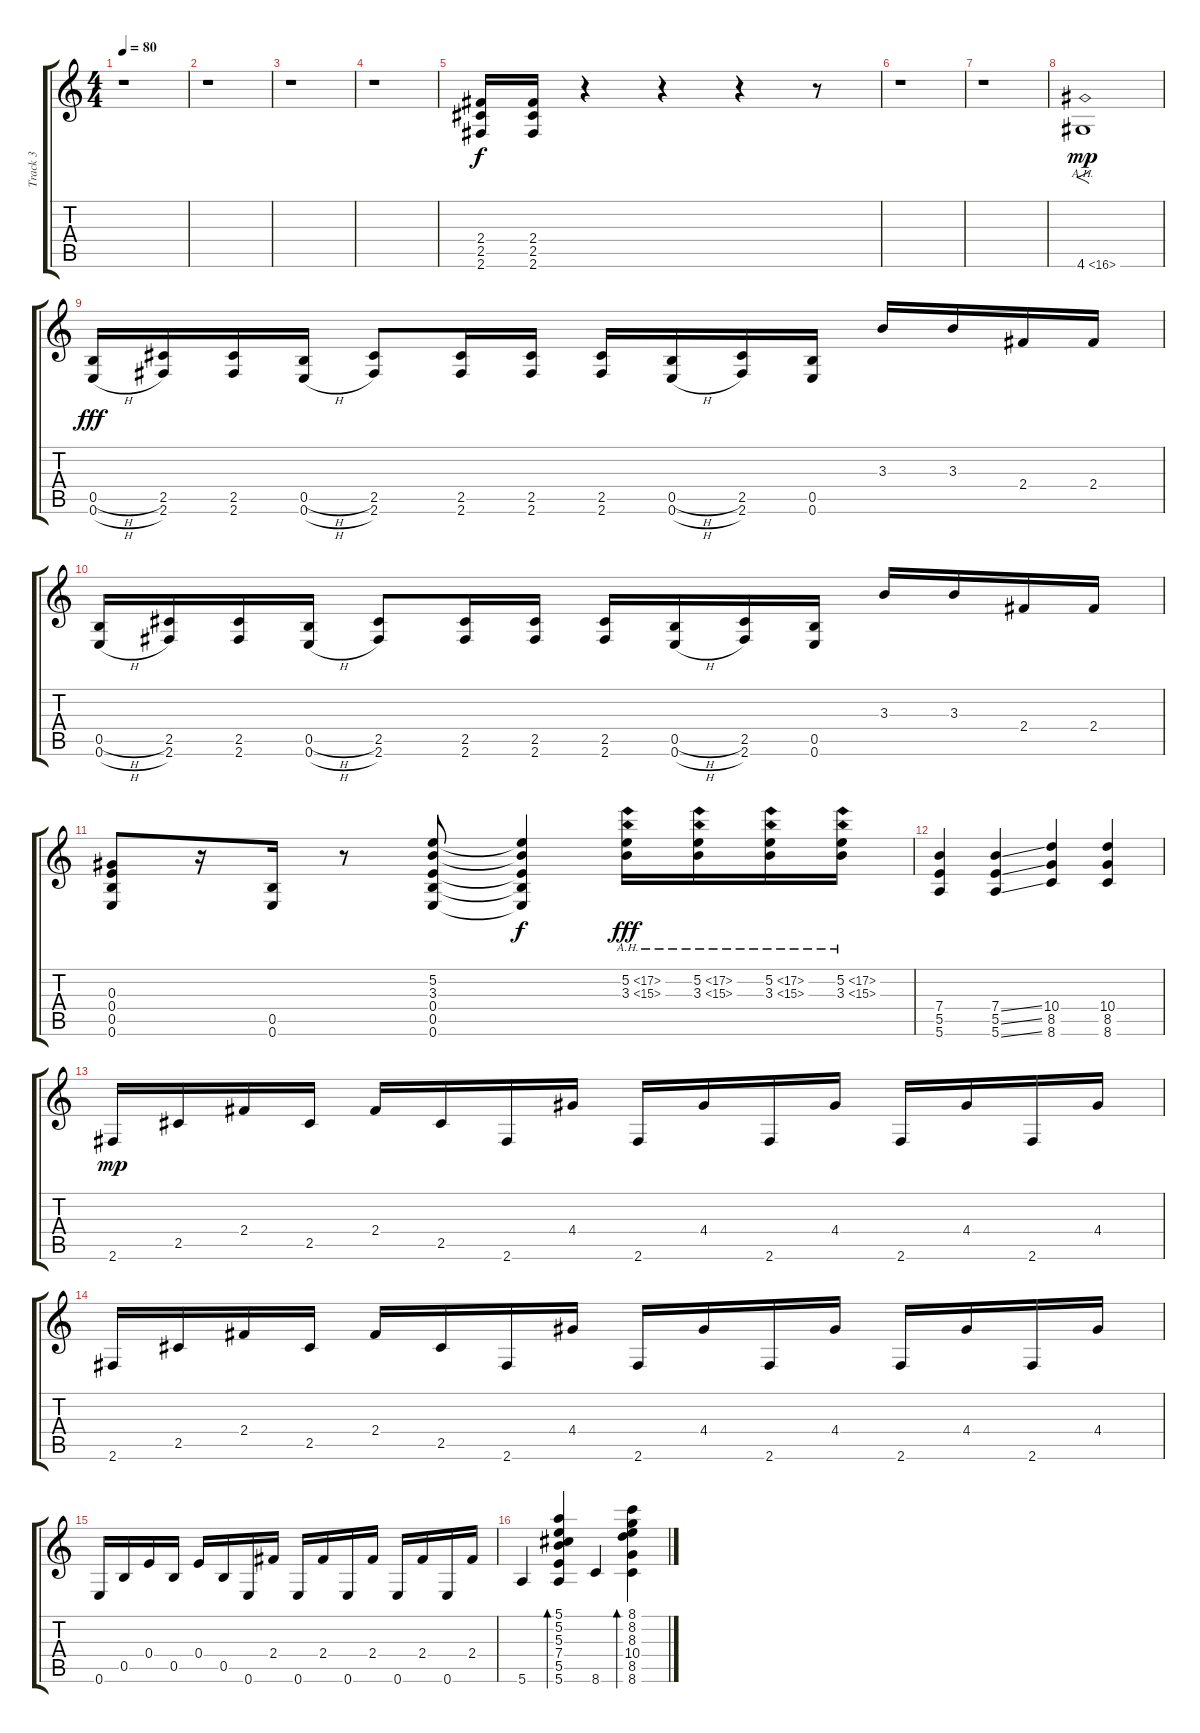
\track ("Track 3" "Track 3") {instrument distortionguitar}
\staff {score tabs}
\tuning (E4 B3 Ab3 E3 B2 E2) {hide}
\ts (4 4)
\tempo 80
\clef g2
\ks c
r.1{dy f instrument distortionguitar} |
r.1 |
r.1 |
r.1 |
(2.4 2.5 2.6).16 (2.4 2.5 2.6).16 r.4 r.4 r.4 r.8 |
r.1 |
r.1 |
4.6{ah 12}.1{f dy mp} |
(0.5{h} 0.6{h}).16{dy fff} (2.5 2.6).16 (2.5 2.6).16 (0.5{h} 0.6{h}).16 (2.5 2.6).8 (2.5 2.6).16 (2.5 2.6).16 (2.5 2.6).16 (0.5{h} 0.6{h}).16 (2.5 2.6).16 (0.5 0.6).16 3.3.16 3.3.16 2.4.16 2.4.16 |
(0.5{h} 0.6{h}).16 (2.5 2.6).16 (2.5 2.6).16 (0.5{h} 0.6{h}).16 (2.5 2.6).8 (2.5 2.6).16 (2.5 2.6).16 (2.5 2.6).16 (0.5{h} 0.6{h}).16 (2.5 2.6).16 (0.5 0.6).16 3.3.16 3.3.16 2.4.16 2.4.16 |
(0.3 0.4 0.5 0.6).8 r.16 (0.5 0.6).16 r.8 (5.2 3.3 0.4 0.5 0.6).8 (5.2{t} 3.3{t} 0.4{t} 0.5{t} 0.6{t}).4{dy f} (5.2{ah 12} 3.3{ah 12}).16{dy fff} (5.2{ah 12} 3.3{ah 12}).16 (5.2{ah 12} 3.3{ah 12}).16 (5.2{ah 12} 3.3{ah 12}).16 |
(7.4 5.5 5.6).4 (7.4{ss} 5.5{ss} 5.6{ss}).4 (10.4 8.5 8.6).4 (10.4 8.5 8.6).4 |
2.6.16{dy mp} 2.5.16 2.4.16 2.5.16 2.4.16 2.5.16 2.6.16 4.4.16 2.6.16 4.4.16 2.6.16 4.4.16 2.6.16 4.4.16 2.6.16 4.4.16 |
2.6.16 2.5.16 2.4.16 2.5.16 2.4.16 2.5.16 2.6.16 4.4.16 2.6.16 4.4.16 2.6.16 4.4.16 2.6.16 4.4.16 2.6.16 4.4.16 |
0.6.16 0.5.16 0.4.16 0.5.16 0.4.16 0.5.16 0.6.16 2.4.16 0.6.16 2.4.16 0.6.16 2.4.16 0.6.16 2.4.16 0.6.16 2.4.16 |
5.6.4 (5.1 5.2 5.3 7.4 5.5 5.6).4{bd 30} 8.6.4 (8.1 8.2 8.3 10.4 8.5 8.6).4{bd 30}
